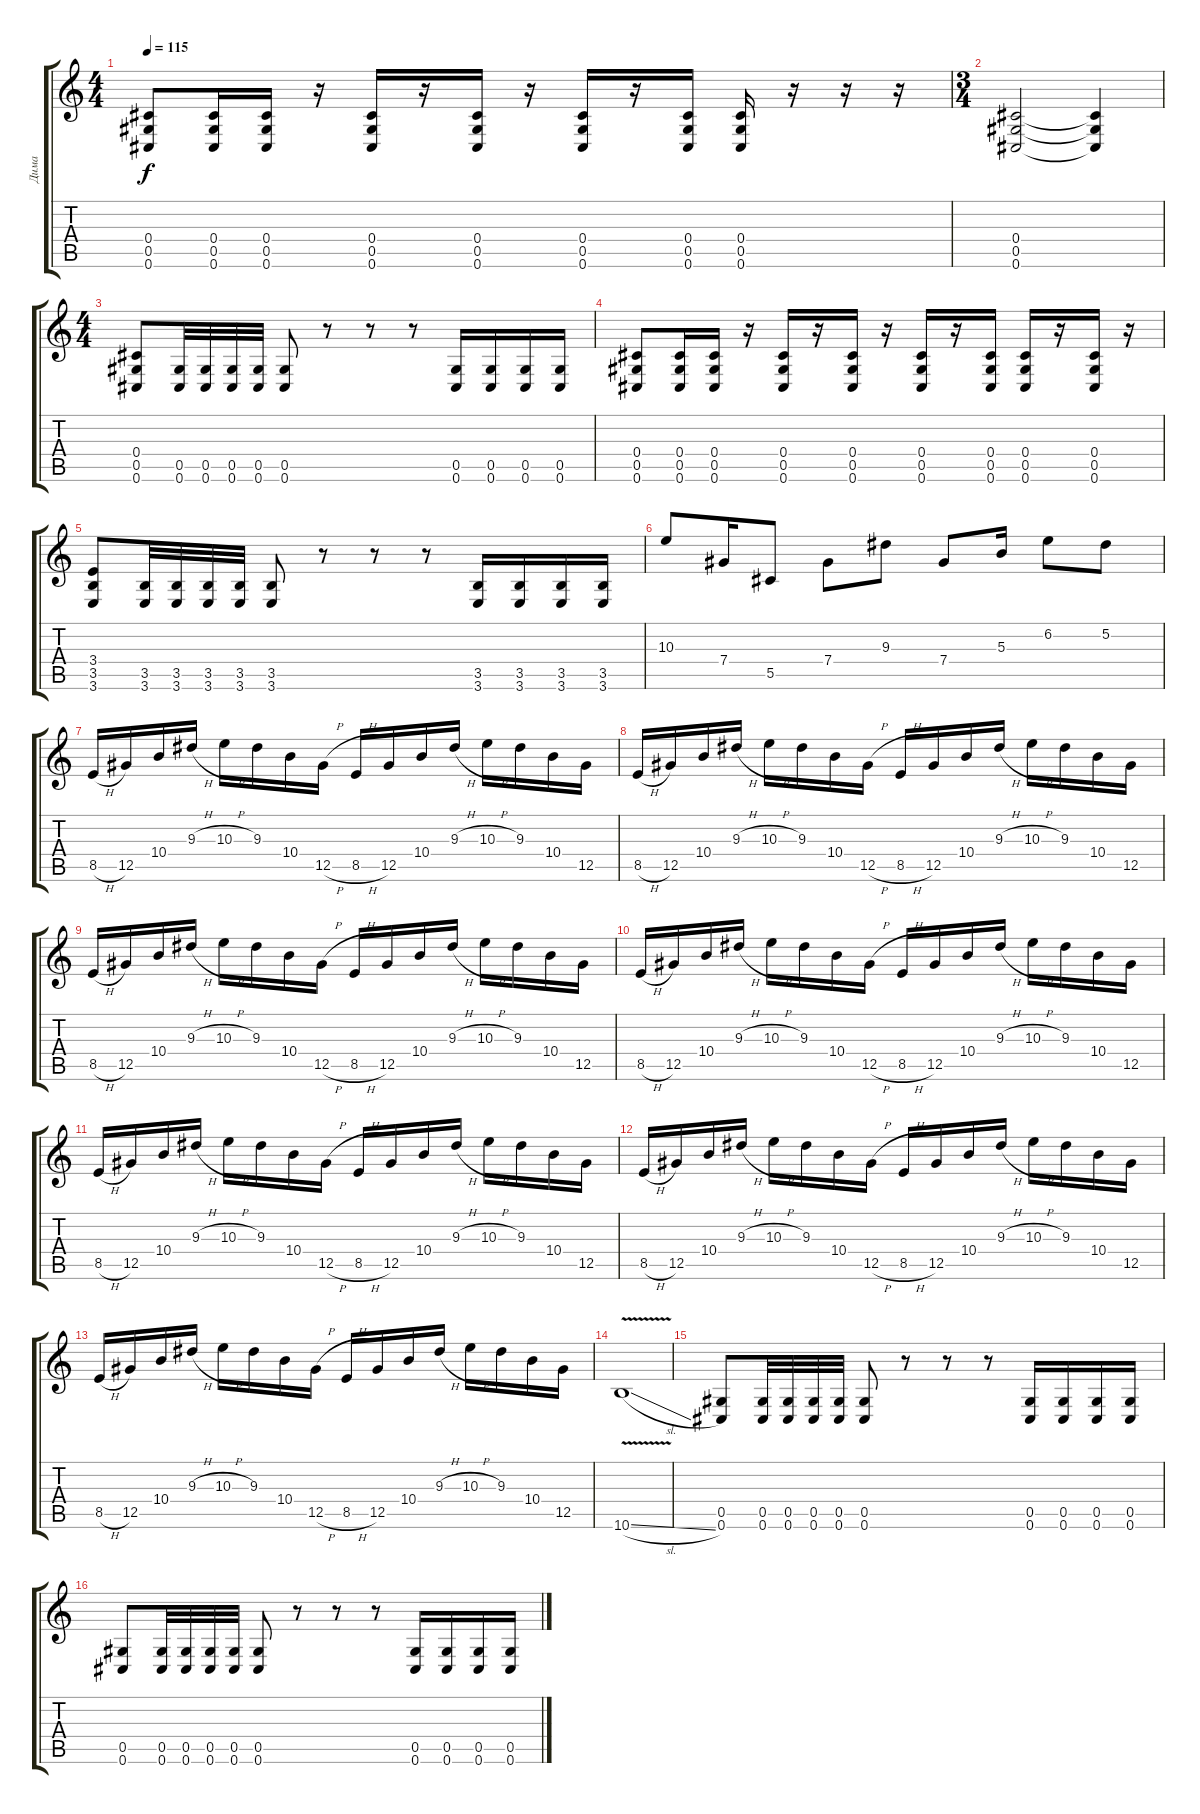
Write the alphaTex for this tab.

\track ("Дима" "Дима") {instrument distortionguitar}
\staff {score tabs}
\tuning (Eb4 Bb3 Gb3 Db3 Ab2 Db2) {hide}
\ts (4 4)
\tempo 115
\clef g2
\ks c
(0.4 0.5 0.6).8{dy f} (0.4 0.5 0.6).16 (0.4 0.5 0.6).16 r.16 (0.4 0.5 0.6).16 r.16 (0.4 0.5 0.6).16 r.16 (0.4 0.5 0.6).16 r.16 (0.4 0.5 0.6).16 (0.4 0.5 0.6).16 r.16 r.16 r.16 |
\ts (3 4)
(0.4 0.5 0.6).2 (0.4{t} 0.5{t} 0.6{t}).4 |
\ts (4 4)
(0.4 0.5 0.6).8 (0.5 0.6).32 (0.5 0.6).32 (0.5 0.6).32 (0.5 0.6).32 (0.5 0.6).8 r.8 r.8 r.8 (0.5 0.6).16 (0.5 0.6).16 (0.5 0.6).16 (0.5 0.6).16 |
(0.4 0.5 0.6).8 (0.4 0.5 0.6).16 (0.4 0.5 0.6).16 r.16 (0.4 0.5 0.6).16 r.16 (0.4 0.5 0.6).16 r.16 (0.4 0.5 0.6).16 r.16 (0.4 0.5 0.6).16 (0.4 0.5 0.6).16 r.16 (0.4 0.5 0.6).16 r.16 |
(3.4 3.5 3.6).8 (3.5 3.6).32 (3.5 3.6).32 (3.5 3.6).32 (3.5 3.6).32 (3.5 3.6).8 r.8 r.8 r.8 (3.5 3.6).16 (3.5 3.6).16 (3.5 3.6).16 (3.5 3.6).16 |
10.3.8 7.4.16 5.5.8 7.4.8 9.3.8 7.4.8 5.3.16 6.2.8 5.2.8 |
8.5{h}.16 12.5.16 10.4.16 9.3{h}.16 10.3{h}.16 9.3.16 10.4.16 12.5{h}.16 8.5{h}.16 12.5.16 10.4.16 9.3{h}.16 10.3{h}.16 9.3.16 10.4.16 12.5.16 |
8.5{h}.16 12.5.16 10.4.16 9.3{h}.16 10.3{h}.16 9.3.16 10.4.16 12.5{h}.16 8.5{h}.16 12.5.16 10.4.16 9.3{h}.16 10.3{h}.16 9.3.16 10.4.16 12.5.16 |
8.5{h}.16 12.5.16 10.4.16 9.3{h}.16 10.3{h}.16 9.3.16 10.4.16 12.5{h}.16 8.5{h}.16 12.5.16 10.4.16 9.3{h}.16 10.3{h}.16 9.3.16 10.4.16 12.5.16 |
8.5{h}.16 12.5.16 10.4.16 9.3{h}.16 10.3{h}.16 9.3.16 10.4.16 12.5{h}.16 8.5{h}.16 12.5.16 10.4.16 9.3{h}.16 10.3{h}.16 9.3.16 10.4.16 12.5.16 |
8.5{h}.16 12.5.16 10.4.16 9.3{h}.16 10.3{h}.16 9.3.16 10.4.16 12.5{h}.16 8.5{h}.16 12.5.16 10.4.16 9.3{h}.16 10.3{h}.16 9.3.16 10.4.16 12.5.16 |
8.5{h}.16 12.5.16 10.4.16 9.3{h}.16 10.3{h}.16 9.3.16 10.4.16 12.5{h}.16 8.5{h}.16 12.5.16 10.4.16 9.3{h}.16 10.3{h}.16 9.3.16 10.4.16 12.5.16 |
8.5{h}.16 12.5.16 10.4.16 9.3{h}.16 10.3{h}.16 9.3.16 10.4.16 12.5{h}.16 8.5{h}.16 12.5.16 10.4.16 9.3{h}.16 10.3{h}.16 9.3.16 10.4.16 12.5.16 |
10.6{v sl}.1 |
(0.5 0.6).8 (0.5 0.6).32 (0.5 0.6).32 (0.5 0.6).32 (0.5 0.6).32 (0.5 0.6).8 r.8 r.8 r.8 (0.5 0.6).16 (0.5 0.6).16 (0.5 0.6).16 (0.5 0.6).16 |
(0.5 0.6).8 (0.5 0.6).32 (0.5 0.6).32 (0.5 0.6).32 (0.5 0.6).32 (0.5 0.6).8 r.8 r.8 r.8 (0.5 0.6).16 (0.5 0.6).16 (0.5 0.6).16 (0.5 0.6).16
